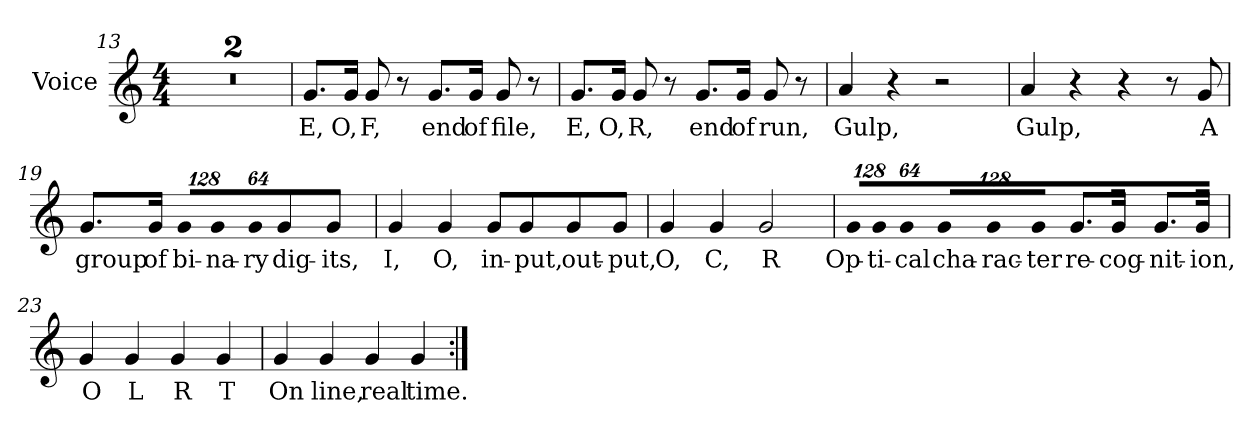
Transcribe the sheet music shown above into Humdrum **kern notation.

**kern	**text
*part1	*part1
*staff1	*staff1
*I"Voice	*
*I'Voice	*
*clefG2	*
*k[]	*
*C:	*
*M4/4	*
=13!|:	=13!|:
1r	.
=14	=14
1r	.
=15	=15
!	!LO:LY:b:color=#000000
8.gi/L	E,
!	!LO:LY:b:color=#000000
16gi/Jk	O,
!	!LO:LY:b:color=#000000
8gi/	F,
8r	.
!	!LO:LY:b:color=#000000
8.gi/L	end
!	!LO:LY:b:color=#000000
16gi/Jk	of
!	!LO:LY:b:color=#000000
8gi/	file,
8r	.
!!LO:LB:g=z
=16	=16
!	!LO:LY:b:color=#000000
8.gi/L	E,
!	!LO:LY:b:color=#000000
16gi/Jk	O,
!	!LO:LY:b:color=#000000
8gi/	R,
8r	.
!	!LO:LY:b:color=#000000
8.gi/L	end
!	!LO:LY:b:color=#000000
16gi/Jk	of
!	!LO:LY:b:color=#000000
8gi/	run,
8r	.
=17	=17
!	!LO:LY:b:color=#000000
4ai/	Gulp,
4r	.
2r	.
=18	=18
!	!LO:LY:b:color=#000000
4ai/	Gulp,
4r	.
4r	.
8r	.
!	!LO:LY:b:color=#000000
8gi/	A
=19	=19
!	!LO:LY:b:color=#000000
8.gi/L	group
!	!LO:LY:b:color=#000000
16gi/Jk	of
*Xbrackettup	*
!LO:N:vis=8	!
!	!LO:LY:b:color=#000000
1024%85gi/L	bi-
!LO:N:vis=8	!
!	!LO:LY:b:color=#000000
1024%85gi/	-na-
!LO:N:vis=8	!
!	!LO:LY:b:color=#000000
512%43gi/J	-ry
!	!LO:LY:b:color=#000000
4gi/	dig-
!	!LO:LY:b:color=#000000
4gi/	-its,
!!LO:LB:g=z
=20	=20
!	!LO:LY:b:color=#000000
4gi/	I,
!	!LO:LY:b:color=#000000
4gi/	O,
!	!LO:LY:b:color=#000000
8gi/L	in-
!	!LO:LY:b:color=#000000
8gi/	-put,
!	!LO:LY:b:color=#000000
8gi/	out-
!	!LO:LY:b:color=#000000
8gi/J	-put,
=21	=21
!	!LO:LY:b:color=#000000
4gi/	O,
!	!LO:LY:b:color=#000000
4gi/	C,
!	!LO:LY:b:color=#000000
2gi/	R
=22	=22
!LO:N:vis=8	!
!	!LO:LY:b:color=#000000
1024%85gi/L	Op-
!LO:N:vis=8	!
!	!LO:LY:b:color=#000000
1024%85gi/	-ti-
!LO:N:vis=8	!
!	!LO:LY:b:color=#000000
512%43gi/J	-cal
!LO:N:vis=8	!
!	!LO:LY:b:color=#000000
1024%85gi/L	cha-
!LO:N:vis=8	!
!	!LO:LY:b:color=#000000
1024%85gi/	-rac-
!LO:N:vis=8	!
!	!LO:LY:b:color=#000000
512%43gi/J	-ter
!	!LO:LY:b:color=#000000
8.gi/L	re-
!	!LO:LY:b:color=#000000
16gi/Jk	-cog-
!	!LO:LY:b:color=#000000
8.gi/L	-nit-
!	!LO:LY:b:color=#000000
16gi/Jk	-ion,
=23	=23
!	!LO:LY:b:color=#000000
4gi/	O
!	!LO:LY:b:color=#000000
4gi/	L
!	!LO:LY:b:color=#000000
4gi/	R
!	!LO:LY:b:color=#000000
4gi/	T
!!LO:LB:g=z
=24	=24
!	!LO:LY:b:color=#000000
4gi/	On
!	!LO:LY:b:color=#000000
4gi/	line,
!	!LO:LY:b:color=#000000
4gi/	real
!	!LO:LY:b:color=#000000
4gi/	time.
=:|!	=:|!
*-	*-
